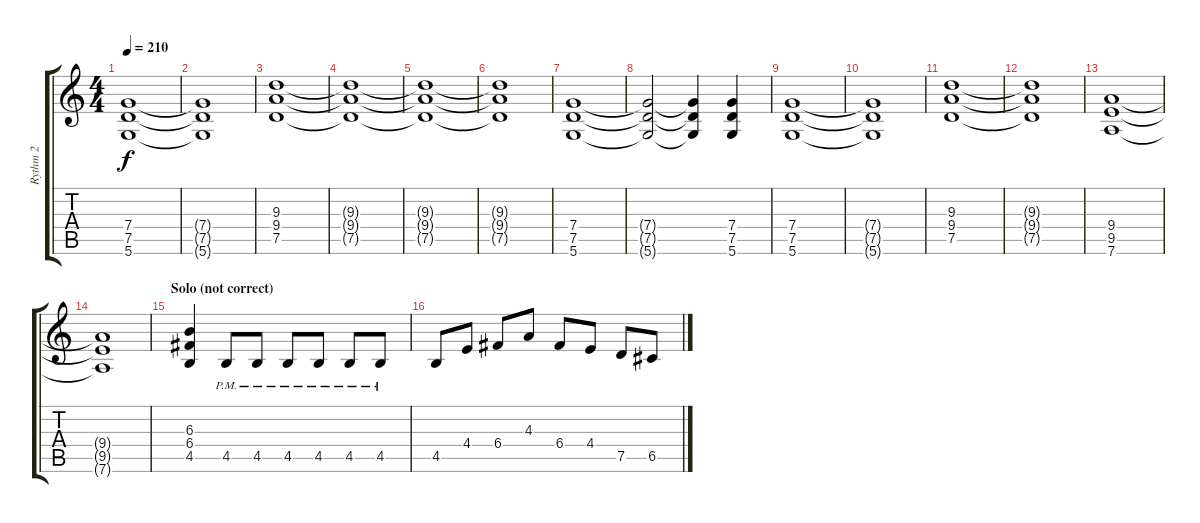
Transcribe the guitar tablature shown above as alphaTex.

\track ("Rythm 2" "Rythm 2") {instrument distortionguitar}
\staff {score tabs}
\tuning (D4 A3 F3 C3 G2 D2) {hide}
\ts (4 4)
\tempo 210
\clef g2
\ks c
(7.4 7.5 5.6).1{dy f} |
(7.4{t} 7.5{t} 5.6{t}).1 |
(9.3 9.4 7.5).1 |
(9.3{t} 9.4{t} 7.5{t}).1 |
(9.3{t} 9.4{t} 7.5{t}).1 |
(9.3{t} 9.4{t} 7.5{t}).1 |
(7.4 7.5 5.6).1 |
(7.4{t} 7.5{t} 5.6{t}).2 (7.4{t} 7.5{t} 5.6{t}).4 (7.4 7.5 5.6).4 |
(7.4 7.5 5.6).1 |
(7.4{t} 7.5{t} 5.6{t}).1 |
(9.3 9.4 7.5).1 |
(9.3{t} 9.4{t} 7.5{t}).1 |
(9.4 9.5 7.6).1 |
(9.4{t} 9.5{t} 7.6{t}).1 |
\section ("" "Solo (not correct)")
(6.3 6.4 4.5).4 4.5{pm}.8 4.5{pm}.8 4.5{pm}.8 4.5{pm}.8 4.5{pm}.8 4.5{pm}.8 |
4.5.8 4.4.8 6.4.8 4.3.8 6.4.8 4.4.8 7.5.8 6.5.8
